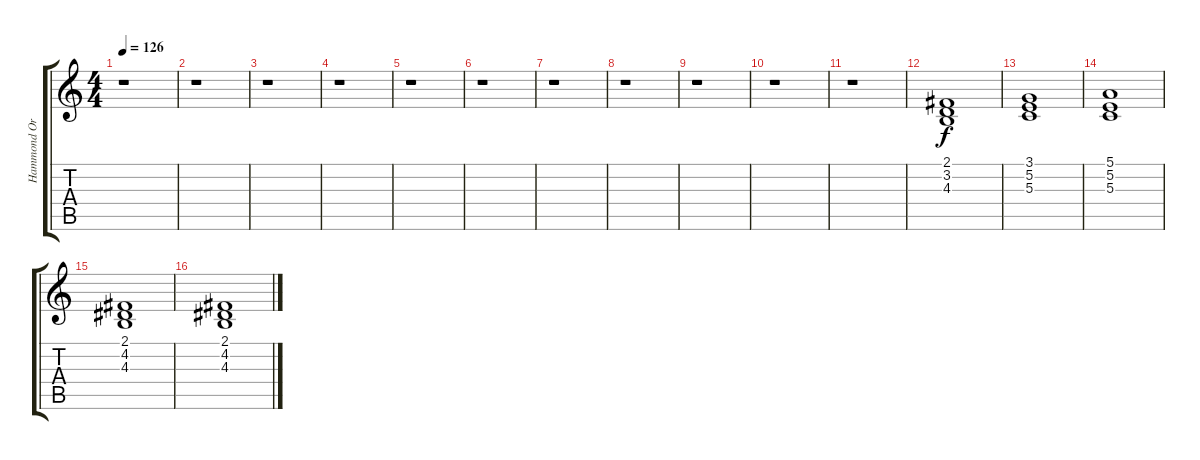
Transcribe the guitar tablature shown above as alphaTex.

\track ("Hammond Organ" "Hammond Or") {instrument drawbarorgan}
\staff {score tabs}
\tuning (E4 B3 G3 D3 A2 E2) {hide}
\ts (4 4)
\tempo 126
\clef g2
\ks c
r.1{dy f} |
r.1 |
r.1 |
r.1 |
r.1 |
r.1 |
r.1 |
r.1 |
r.1 |
r.1 |
r.1 |
(2.1 3.2 4.3).1{volume 9} |
(3.1 5.2 5.3).1 |
(5.1 5.2 5.3).1 |
(2.1 4.2 4.3).1 |
(2.1 4.2 4.3).1
